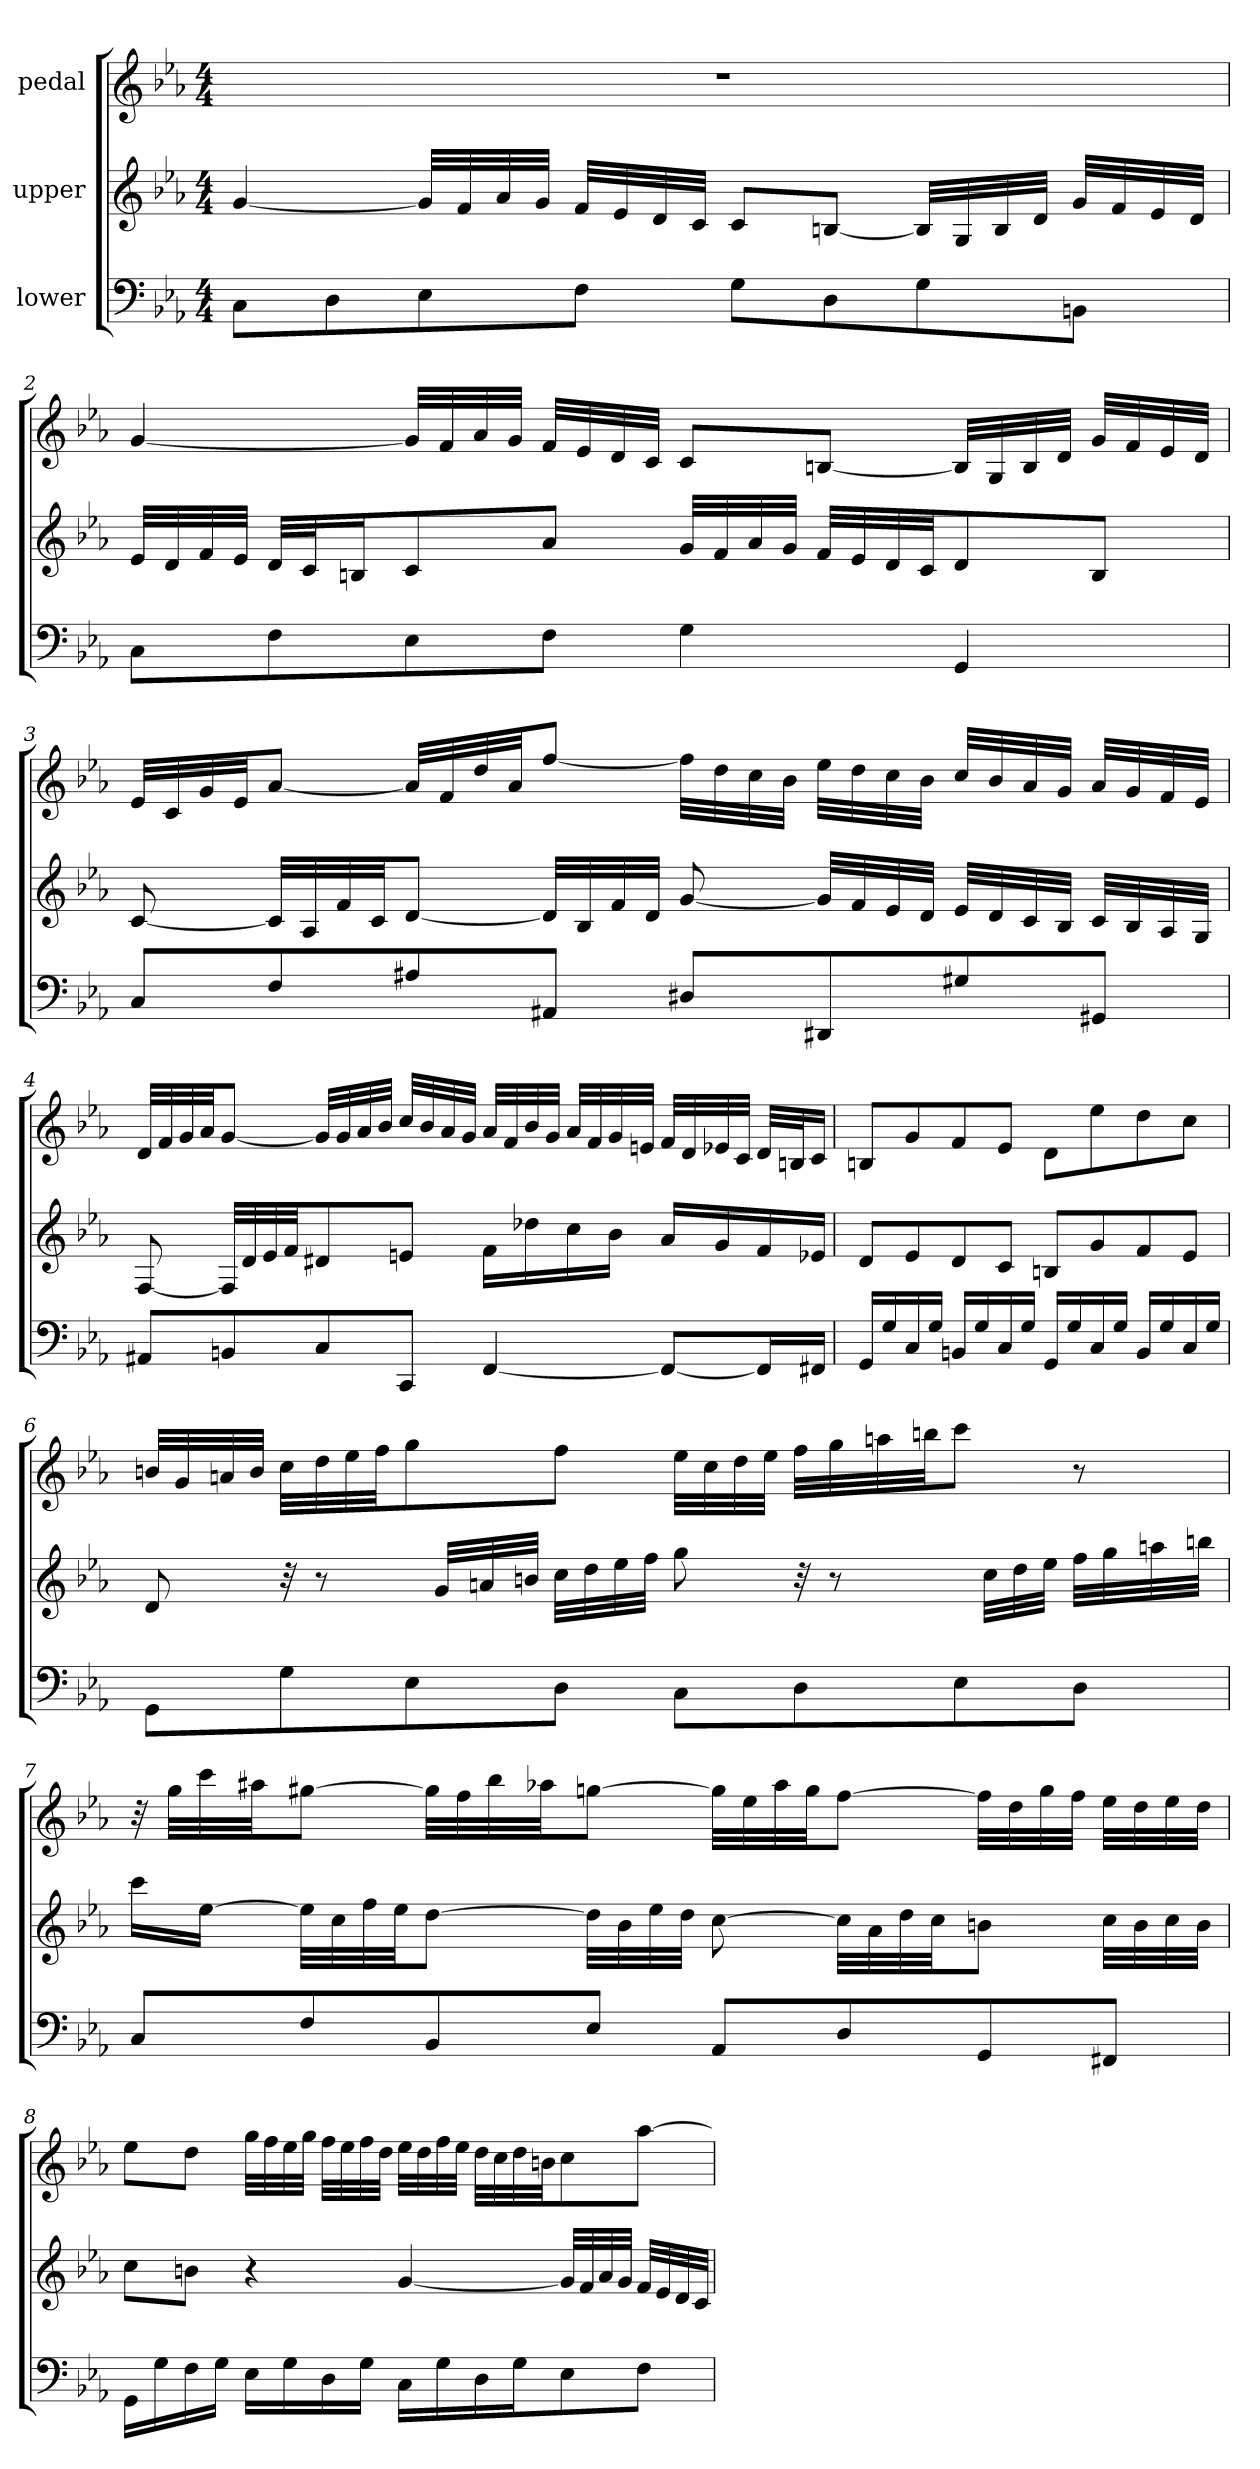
**kern	**kern	**kern
*part3	*part2	*part1
*staff3	*staff2	*staff1
*I"lower	*I"upper	*I"pedal
*clefF4	*clefG2	*clefG2
*k[b-e-a-]	*k[b-e-a-]	*k[b-e-a-]
*E-:	*E-:	*E-:
*M4/4	*M4/4	*M4/4
=1	=1	=1
8C\L	[4g/	1r
8D\	.	.
8E-\	32g/LLL]	.
.	32f/	.
.	32a-/	.
.	32g/JJJ	.
8F\J	32f/LLL	.
.	32e-/	.
.	32d/	.
.	32c/JJJ	.
8G\L	8c/L	.
8D\	[8Bn/J	.
8G\	32B/LLL]	.
.	32G/	.
.	32B/	.
.	32d/JJJ	.
8BBn\J	32g/LLL	.
.	32f/	.
.	32e-/	.
.	32d/JJJ	.
=2	=2	=2
8C\L	32e-/LLL	[4g/
.	32d/	.
.	32f/	.
.	32e-/JJJ	.
8F\	32d/LLL	.
.	32c/J	.
.	16Bn/J	.
8E-\	8c/	32g/LLL]
.	.	32f/
.	.	32a-/
.	.	32g/JJJ
8F\J	8a-/J	32f/LLL
.	.	32e-/
.	.	32d/
.	.	32c/JJJ
4G\	32g/LLL	8c/L
.	32f/	.
.	32a-/	.
.	32g/JJJ	.
.	32f/LLL	[8Bn/J
.	32e-/	.
.	32d/	.
.	32c/JJ	.
4GG/	8d/	32B/LLL]
.	.	32G/
.	.	32B/
.	.	32d/JJJ
.	8B/J	32g/LLL
.	.	32f/
.	.	32e-/
.	.	32d/JJJ
!!LO:LB:g=z
=3	=3	=3
8C/L	[8c/	32e-/LLL
.	.	32c/
.	.	32g/
.	.	32e-/JJ
8F/	32c/LLL]	[8a-/J
.	32A-/	.
.	32f/	.
.	32c/JJ	.
8A#X/	[8d/J	32a-/LLL]
.	.	32f/
.	.	32dd/
.	.	32a-/JJ
8AA#X/J	32d/LLL]	[8ff/J
.	32B-/	.
.	32f/	.
.	32d/JJJ	.
8D#X/L	[8g/	32ff\LLL]
.	.	32dd\
.	.	32cc\
.	.	32b-\JJJ
8DD#X/	32g/LLL]	32ee-\LLL
.	32f/	32dd\
.	32e-/	32cc\
.	32d/JJJ	32b-\JJJ
8G#X/	32e-/LLL	32cc/LLL
.	32d/	32b-/
.	32c/	32a-/
.	32B-/JJJ	32g/JJJ
8GG#X/J	32c/LLL	32a-/LLL
.	32B-/	32g/
.	32A-/	32f/
.	32G/JJJ	32e-/JJJ
!!LO:LB:g=z
=4	=4	=4
8AA#X/L	[8F/	32d/LLL
.	.	32f/
.	.	32g/
.	.	32a-/JJ
8BBn/	32F/LLL]	[8g/J
.	32d/	.
.	32e-/	.
.	32f/JJ	.
8C/	8d#X/	32g/LLL]
.	.	32g/
.	.	32a-/
.	.	32b-/JJJ
8CC/J	8en/J	32cc/LLL
.	.	32b-/
.	.	32a-/
.	.	32g/JJJ
[4FF/	16f\LL	32a-/LLL
.	.	32f/
.	16dd-X\	32b-/
.	.	32g/JJJ
.	16cc\	32a-/LLL
.	.	32f/
.	16b-\JJ	32g/
.	.	32en/JJJ
8FF/L_	16a-/LL	32f/LLL
.	.	32d/
.	16g/	32e-X/
.	.	32c/JJJ
16FF/L]	16f/	32d/LLL
.	.	32Bn/J
16FF#X/JJ	16e-X/JJ	16c/JJ
!!LO:PB:g=z
=5	=5	=5
16GG/LL	8d/L	8Bn/L
16G/	.	.
16C/	8e-/	8g/
16G/JJ	.	.
16BBn/LL	8d/	8f/
16G/	.	.
16C/	8c/J	8e-/J
16G/JJ	.	.
16GG/LL	8Bn/L	8d\L
16G/	.	.
16C/	8g/	8ee-\
16G/JJ	.	.
16BB/LL	8f/	8dd\
16G/	.	.
16C/	8e-/J	8cc\J
16G/JJ	.	.
!!LO:LB:g=z
=6	=6	=6
8GG\L	8d/	32bn/LLL
.	.	32g/
.	.	32an/
.	.	32b/JJJ
8G\	32r	32cc\LLL
.	8r	32dd\
.	.	32ee-\
.	.	32ff\JJ
8E-\	.	8gg\
.	32g/LLL	.
.	32an/	.
.	32bn/JJJ	.
8D\J	32cc\LLL	8ff\J
.	32dd\	.
.	32ee-\	.
.	32ff\JJJ	.
8C\L	8gg\	32ee-\LLL
.	.	32cc\
.	.	32dd\
.	.	32ee-\JJJ
8D\	32r	32ff\LLL
.	8r	32gg\
.	.	32aan\
.	.	32bbn\JJ
8E-\	.	8ccc\J
.	32cc\LLL	.
.	32dd\	.
.	32ee-\JJJ	.
8D\J	32ff\LLL	8r
.	32gg\	.
.	32aan\	.
.	32bbn\JJJ	.
!!LO:LB:g=z
=7	=7	=7
8C/L	16ccc\LL	32r
.	.	32gg\LLL
.	[16ee-\JJ	32ccc\
.	.	32aa#X\JJ
8F/	32ee-\LLL]	[8gg#X\J
.	32cc\	.
.	32ff\	.
.	32ee-\JJ	.
8BB-/	[8dd\J	32gg#\LLL]
.	.	32ff\
.	.	32bb-\
.	.	32aa-X\JJ
8E-/J	32dd\LLL]	[8ggn\J
.	32b-\	.
.	32ee-\	.
.	32dd\JJJ	.
8AA-/L	[8cc\	32gg\LLL]
.	.	32ee-\
.	.	32aa-\
.	.	32gg\JJ
8D/	32cc\LLL]	[8ff\J
.	32a-\	.
.	32dd\	.
.	32cc\JJ	.
8GG/	8bn\J	32ff\LLL]
.	.	32dd\
.	.	32gg\
.	.	32ff\JJJ
8FF#X/J	32cc\LLL	32ee-\LLL
.	32b\	32dd\
.	32cc\	32ee-\
.	32b\JJJ	32dd\JJJ
!!LO:LB:g=z
=8	=8	=8
16GG\LL	8cc\L	8ee-\L
16G\	.	.
16F\	8bn\J	8dd\J
16G\JJ	.	.
16E-\LL	4r	32gg\LLL
.	.	32ff\
16G\	.	32ee-\
.	.	32gg\JJJ
16D\	.	32ff\LLL
.	.	32ee-\
16G\JJ	.	32ff\
.	.	32dd\JJJ
16C\LL	[4g/	32ee-\LLL
.	.	32dd\
16G\	.	32ff\
.	.	32ee-\JJJ
16D\	.	32dd\LLL
.	.	32cc\
16G\J	.	32dd\
.	.	32bn\JJ
8E-\	32g/LLL]	8cc\
.	32f/	.
.	32a-/	.
.	32g/JJJ	.
8F\J	32f/LLL	[8aa-\J
.	32e-/	.
.	32d/	.
.	32c/JJJ	.
=	=	=
*-	*-	*-
